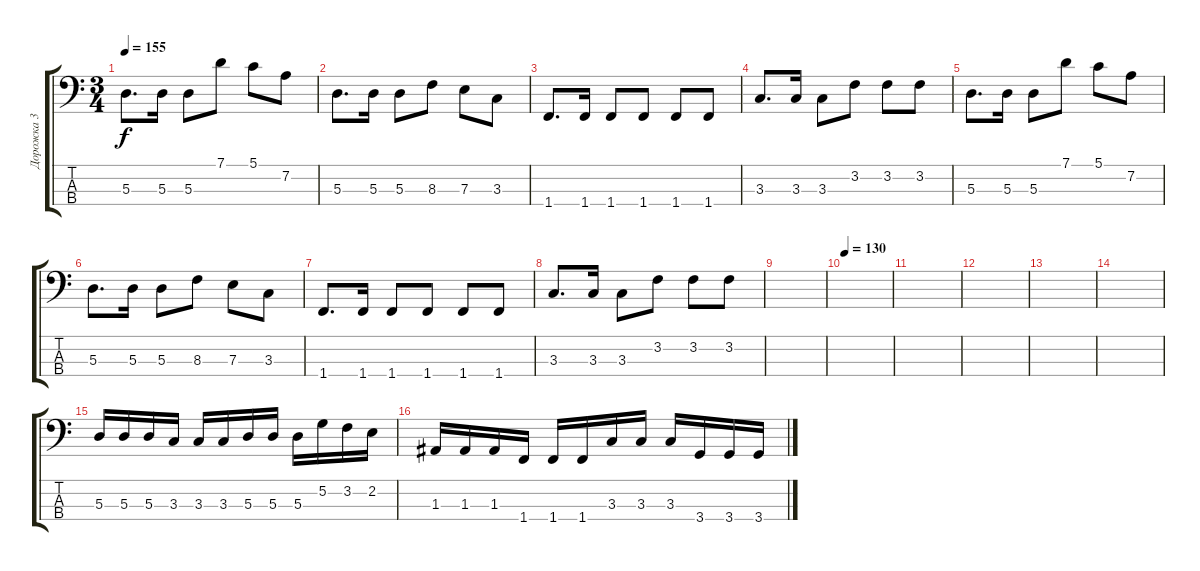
\track ("Дорожка 3" "Дорожка 3") {instrument electricbassfinger}
\staff {score tabs}
\tuning (G2 D2 A1 E1) {hide}
\ts (3 4)
\tempo 155
\clef f4
\ks c
5.3.8{d dy f} 5.3.16 5.3.8 7.1.8 5.1.8 7.2.8 |
5.3.8{d} 5.3.16 5.3.8 8.3.8 7.3.8 3.3.8 |
1.4.8{d} 1.4.16 1.4.8 1.4.8 1.4.8 1.4.8 |
3.3.8{d} 3.3.16 3.3.8 3.2.8 3.2.8 3.2.8 |
5.3.8{d} 5.3.16 5.3.8 7.1.8 5.1.8 7.2.8 |
5.3.8{d} 5.3.16 5.3.8 8.3.8 7.3.8 3.3.8 |
1.4.8{d} 1.4.16 1.4.8 1.4.8 1.4.8 1.4.8 |
3.3.8{d} 3.3.16 3.3.8 3.2.8 3.2.8 3.2.8 |
|
\tempo 130
|
|
|
|
|
5.3.16 5.3.16 5.3.16 3.3.16 3.3.16 3.3.16 5.3.16 5.3.16 5.3.16 5.2.16 3.2.16 2.2.16 |
1.3.16 1.3.16 1.3.16 1.4.16 1.4.16 1.4.16 3.3.16 3.3.16 3.3.16 3.4.16 3.4.16 3.4.16
